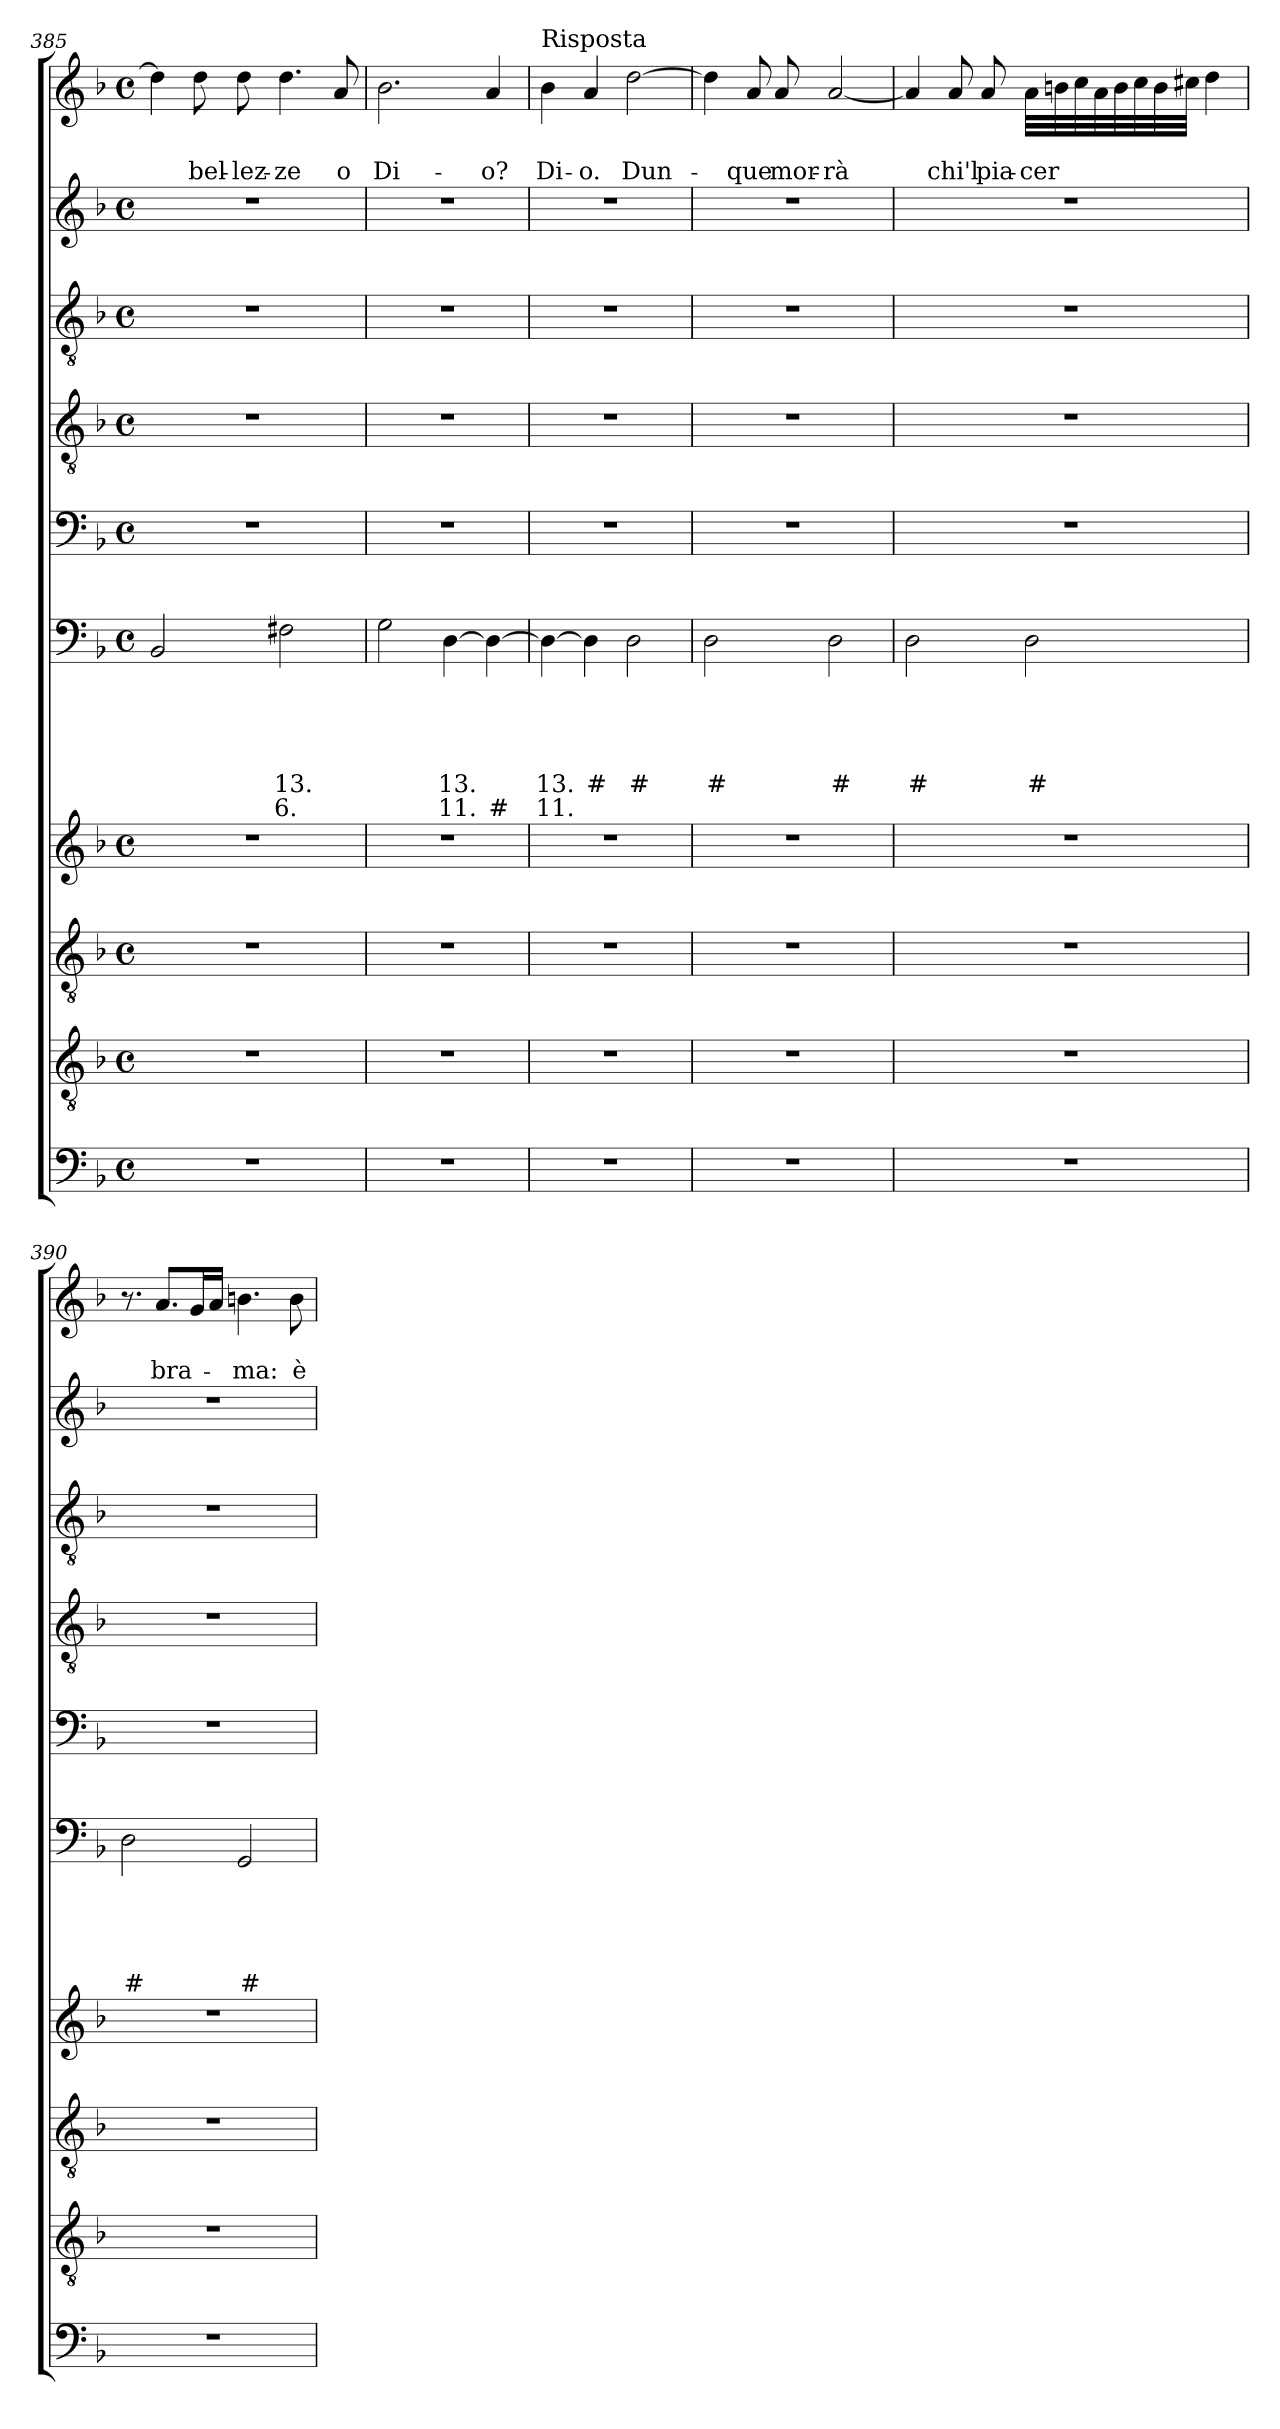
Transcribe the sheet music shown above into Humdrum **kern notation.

**kern	**kern	**kern	**kern	**kern	**text	**text	**text	**text	**text	**text	**kern	**kern	**kern	**kern	**kern	**text	**text
*part10	*part9	*part8	*part7	*part6	*part6	*part6	*part6	*part6	*part6	*part6	*part5	*part4	*part3	*part2	*part1	*part1	*part1
*staff10	*staff9	*staff8	*staff7	*staff6	*staff6	*staff6	*staff6	*staff6	*staff6	*staff6	*staff5	*staff4	*staff3	*staff2	*staff1	*staff1	*staff1
*clefF4	*clefGv2	*clefGv2	*clefG2	*clefF4	*	*	*	*	*	*	*clefF4	*clefGv2	*clefGv2	*clefG2	*clefG2	*	*
*k[b-]	*k[b-]	*k[b-]	*k[b-]	*k[b-]	*	*	*	*	*	*	*k[b-]	*k[b-]	*k[b-]	*k[b-]	*k[b-]	*	*
*F:	*F:	*F:	*F:	*F:	*	*	*	*	*	*	*F:	*F:	*F:	*F:	*F:	*	*
*M4/4	*M4/4	*M4/4	*M4/4	*M4/4	*	*	*	*	*	*	*M4/4	*M4/4	*M4/4	*M4/4	*M4/4	*	*
*met(c)	*met(c)	*met(c)	*met(c)	*met(c)	*	*	*	*	*	*	*met(c)	*met(c)	*met(c)	*met(c)	*met(c)	*	*
=385	=385	=385	=385	=385	=385	=385	=385	=385	=385	=385	=385	=385	=385	=385	=385	=385	=385
1r	1r	1r	1r	2BB-/	.	.	.	.	.	.	1r	1r	1r	1r	4dd\]	.	.
.	.	.	.	.	.	.	.	.	.	.	.	.	.	.	8dd\	.	bel-
.	.	.	.	.	.	.	.	.	.	.	.	.	.	.	8dd\	.	-lez-
.	.	.	.	2F#X\	.	.	.	.	13.	6.	.	.	.	.	4.dd\	.	-ze
.	.	.	.	.	.	.	.	.	.	.	.	.	.	.	8a/	.	o
=386	=386	=386	=386	=386	=386	=386	=386	=386	=386	=386	=386	=386	=386	=386	=386	=386	=386
1r	1r	1r	1r	2G\	.	.	.	.	.	.	1r	1r	1r	1r	2.b-\	.	Di-
.	.	.	.	[4D\	.	.	.	.	13.	11.	.	.	.	.	.	.	.
.	.	.	.	4D\_	.	.	.	.	.	#	.	.	.	.	4a/	.	-o?
=387	=387	=387	=387	=387	=387	=387	=387	=387	=387	=387	=387	=387	=387	=387	=387	=387	=387
!	!	!	!	!	!	!	!	!	!	!	!	!	!	!	!LO:TX:a:t=Risposta	!	!
1r	1r	1r	1r	4D\_	.	.	.	.	13.	11.	1r	1r	1r	1r	4b-\	.	Di-
.	.	.	.	4D\]	.	.	.	.	#	.	.	.	.	.	4a/	.	-o.
.	.	.	.	2D\	.	.	.	.	#	.	.	.	.	.	[2dd\	.	Dun-
!!LO:LB:g=z
=388	=388	=388	=388	=388	=388	=388	=388	=388	=388	=388	=388	=388	=388	=388	=388	=388	=388
1r	1r	1r	1r	2D\	.	.	.	.	#	.	1r	1r	1r	1r	4dd\]	.	.
.	.	.	.	.	.	.	.	.	.	.	.	.	.	.	8a/	.	-que
.	.	.	.	.	.	.	.	.	.	.	.	.	.	.	8a/	.	mor-
.	.	.	.	2D\	.	.	.	.	#	.	.	.	.	.	[2a/	.	-rà
=389	=389	=389	=389	=389	=389	=389	=389	=389	=389	=389	=389	=389	=389	=389	=389	=389	=389
1r	1r	1r	1r	2D\	.	.	.	.	#	.	1r	1r	1r	1r	4a/]	.	.
.	.	.	.	.	.	.	.	.	.	.	.	.	.	.	8a/	.	chi'l
.	.	.	.	.	.	.	.	.	.	.	.	.	.	.	8a/	.	pia-
.	.	.	.	2D\	.	.	.	.	#	.	.	.	.	.	32a\LLL	.	-cer
.	.	.	.	.	.	.	.	.	.	.	.	.	.	.	32bn\	.	.
.	.	.	.	.	.	.	.	.	.	.	.	.	.	.	32cc\	.	.
.	.	.	.	.	.	.	.	.	.	.	.	.	.	.	32a\	.	.
.	.	.	.	.	.	.	.	.	.	.	.	.	.	.	32b\	.	.
.	.	.	.	.	.	.	.	.	.	.	.	.	.	.	32cc\	.	.
.	.	.	.	.	.	.	.	.	.	.	.	.	.	.	32b\	.	.
.	.	.	.	.	.	.	.	.	.	.	.	.	.	.	32cc#X\JJJ	.	.
.	.	.	.	.	.	.	.	.	.	.	.	.	.	.	4dd\	.	.
=390	=390	=390	=390	=390	=390	=390	=390	=390	=390	=390	=390	=390	=390	=390	=390	=390	=390
1r	1r	1r	1r	2D\	.	.	.	.	#	.	1r	1r	1r	1r	8.r	.	.
.	.	.	.	.	.	.	.	.	.	.	.	.	.	.	8.a/L	.	bra-
.	.	.	.	.	.	.	.	.	.	.	.	.	.	.	16g/L	.	.
.	.	.	.	.	.	.	.	.	.	.	.	.	.	.	16a/JJ	.	.
.	.	.	.	2GG/	.	.	.	.	#	.	.	.	.	.	4.bn\	.	-ma:
.	.	.	.	.	.	.	.	.	.	.	.	.	.	.	8b\	.	è
=	=	=	=	=	=	=	=	=	=	=	=	=	=	=	=	=	=
*-	*-	*-	*-	*-	*-	*-	*-	*-	*-	*-	*-	*-	*-	*-	*-	*-	*-
